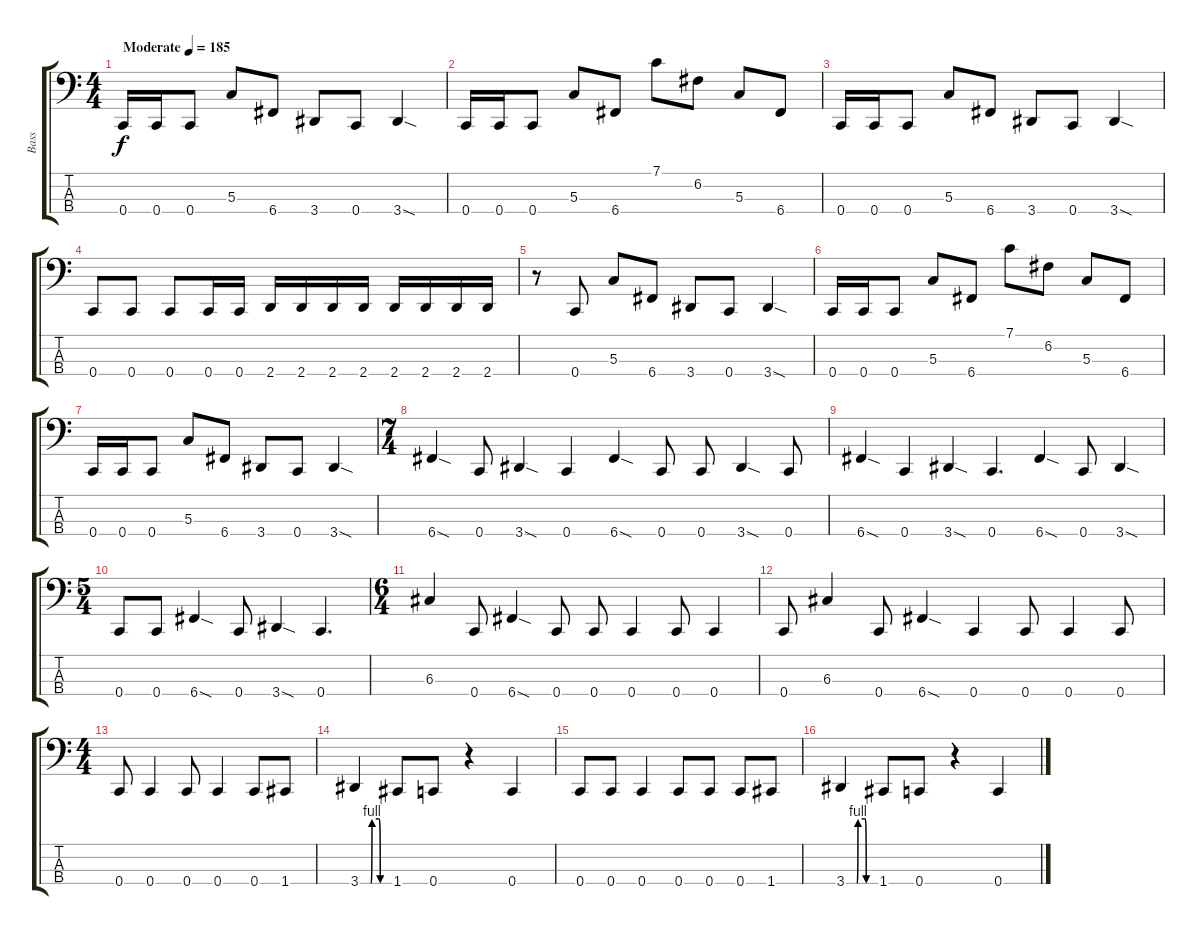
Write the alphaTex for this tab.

\track ("Bass" "Bass") {instrument electricbassfinger}
\staff {score tabs}
\tuning (F2 C2 G1 C1) {hide}
\ts (4 4)
\tempo (185 "Moderate")
\clef f4
\ks c
0.4.16{dy f instrument electricbassfinger} 0.4.16 0.4.8 5.3.8 6.4.8 3.4.8 0.4.8 3.4{sod}.4 |
0.4.16 0.4.16 0.4.8 5.3.8 6.4.8 7.1.8 6.2.8 5.3.8 6.4.8 |
0.4.16 0.4.16 0.4.8 5.3.8 6.4.8 3.4.8 0.4.8 3.4{sod}.4 |
0.4.8 0.4.8 0.4.8 0.4.16 0.4.16 2.4.16 2.4.16 2.4.16 2.4.16 2.4.16 2.4.16 2.4.16 2.4.16 |
r.8 0.4.8 5.3.8 6.4.8 3.4.8 0.4.8 3.4{sod}.4 |
0.4.16 0.4.16 0.4.8 5.3.8 6.4.8 7.1.8 6.2.8 5.3.8 6.4.8 |
0.4.16 0.4.16 0.4.8 5.3.8 6.4.8 3.4.8 0.4.8 3.4{sod}.4 |
\ts (7 4)
6.4{sod}.4 0.4.8 3.4{sod}.4 0.4.4 6.4{sod}.4 0.4.8 0.4.8 3.4{sod}.4 0.4.8 |
6.4{sod}.4 0.4.4 3.4{sod}.4 0.4.4{d} 6.4{sod}.4 0.4.8 3.4{sod}.4 |
\ts (5 4)
0.4.8 0.4.8 6.4{sod}.4 0.4.8 3.4{sod}.4 0.4.4{d} |
\ts (6 4)
6.3.4 0.4.8 6.4{sod}.4 0.4.8 0.4.8 0.4.4 0.4.8 0.4.4 |
0.4.8 6.3.4 0.4.8 6.4{sod}.4 0.4.4 0.4.8 0.4.4 0.4.8 |
\ts (4 4)
0.4.8 0.4.4 0.4.8 0.4.4 0.4.8 1.4.8 |
3.4{be (custom 0 0 22 0 24 4 39 4 41 0 60 0)}.4 1.4.8 0.4.8 r.4 0.4.4 |
0.4.8 0.4.8 0.4.4 0.4.8 0.4.8 0.4.8 1.4.8 |
3.4{be (custom 0 0 22 0 24 4 39 4 41 0 60 0)}.4 1.4.8 0.4.8 r.4 0.4.4
